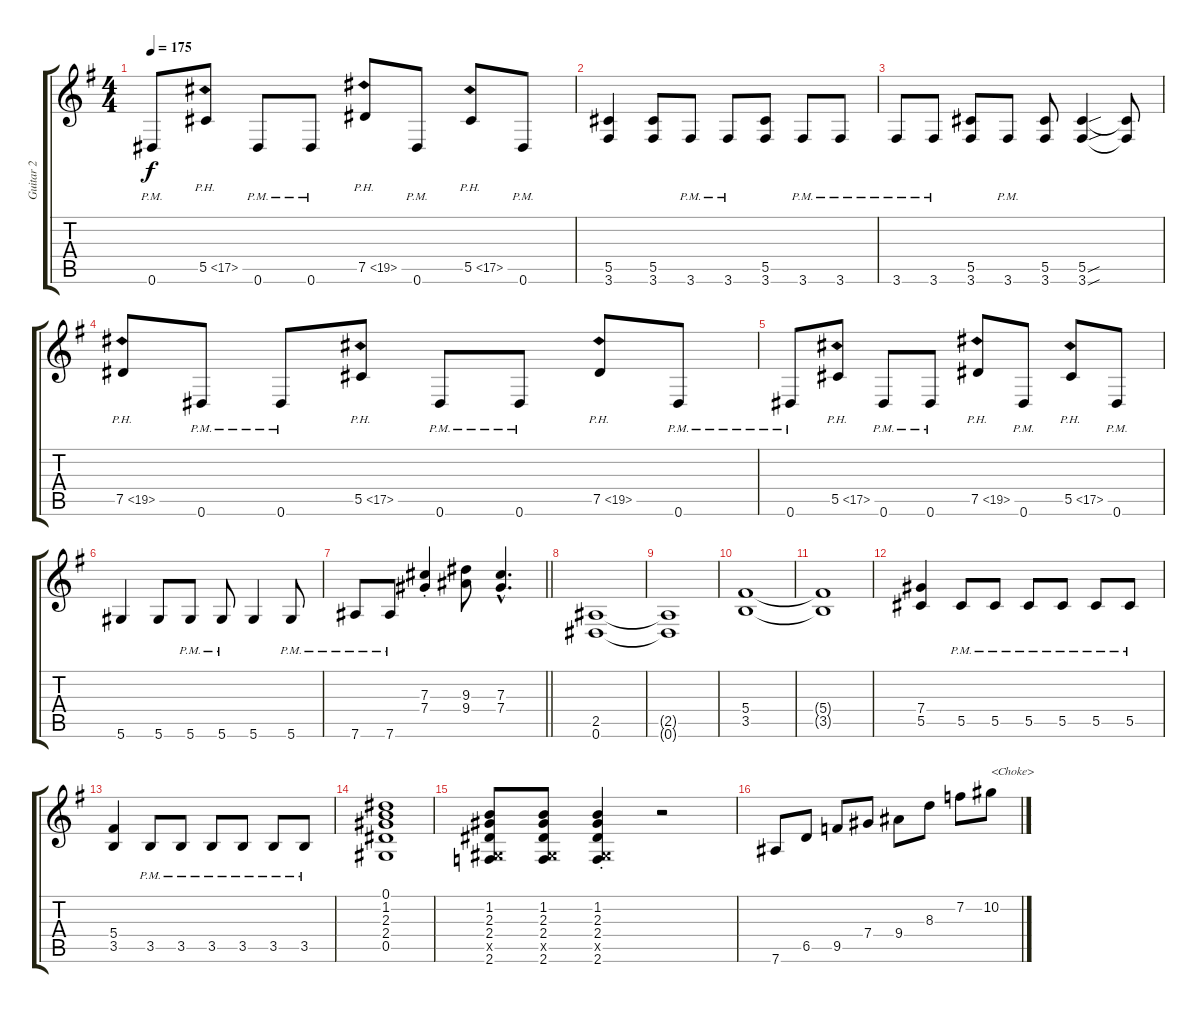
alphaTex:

\track ("Guitar 2" "Guitar 2") {instrument distortionguitar}
\staff {score tabs}
\tuning (Eb4 Bb3 Gb3 Db3 Ab2 Eb2) {hide}
\ts (4 4)
\tempo 175
\clef g2
\ks g
0.6{pm}.8{dy f} 5.5{ph 12}.8 0.6{pm}.8 0.6{pm}.8 7.5{ph 12}.8 0.6{pm}.8 5.5{ph 12}.8 0.6{pm}.8 |
(5.5 3.6).4 (5.5 3.6).8 3.6{pm}.8 3.6{pm}.8 (5.5 3.6).8 3.6{pm}.8 3.6{pm}.8 |
3.6{pm}.8 3.6{pm}.8 (5.5 3.6).8 3.6{pm}.8 (5.5 3.6).8 (5.5{sou} 3.6{sou}).4 (5.5{t} 3.6{t}).8 |
7.5{ph 12}.8 0.6{pm}.8 0.6{pm}.8 5.5{ph 12}.8 0.6{pm}.8 0.6{pm}.8 7.5{ph 12}.8 0.6{pm}.8 |
0.6{pm}.8 5.5{ph 12}.8 0.6{pm}.8 0.6{pm}.8 7.5{ph 12}.8 0.6{pm}.8 5.5{ph 12}.8 0.6{pm}.8 |
5.6.4 5.6.8 5.6{pm}.8 5.6{pm}.8 5.6.4 5.6{pm}.8 |
\barLineRight lightlight
7.6{pm}.8 7.6{pm}.8 (7.3{st} 7.4{st}).4 (9.3 9.4).8 (7.3{hac} 7.4{hac}).4{d} |
(2.5 0.6).1 |
(2.5{t} 0.6{t}).1 |
(5.4 3.5).1 |
(5.4{t} 3.5{t}).1 |
(7.4 5.5).4 5.5{pm}.8 5.5{pm}.8 5.5{pm}.8 5.5{pm}.8 5.5{pm}.8 5.5{pm}.8 |
(5.4 3.5).4 3.5{pm}.8 3.5{pm}.8 3.5{pm}.8 3.5{pm}.8 3.5{pm}.8 3.5{pm}.8 |
(0.1 1.2 2.3 2.4 0.5).1 |
(1.2 2.3 2.4 0.5{x} 2.6).8 (1.2 2.3 2.4 0.5{x} 2.6).8 (1.2{st} 2.3{st} 2.4{st} 0.5{x} 2.6{st}).4 r.2 |
7.6.8 6.5.8 9.5.8 7.4.8 9.4.8 8.3.8 7.2.8 10.2.8{txt "<Choke>"}
